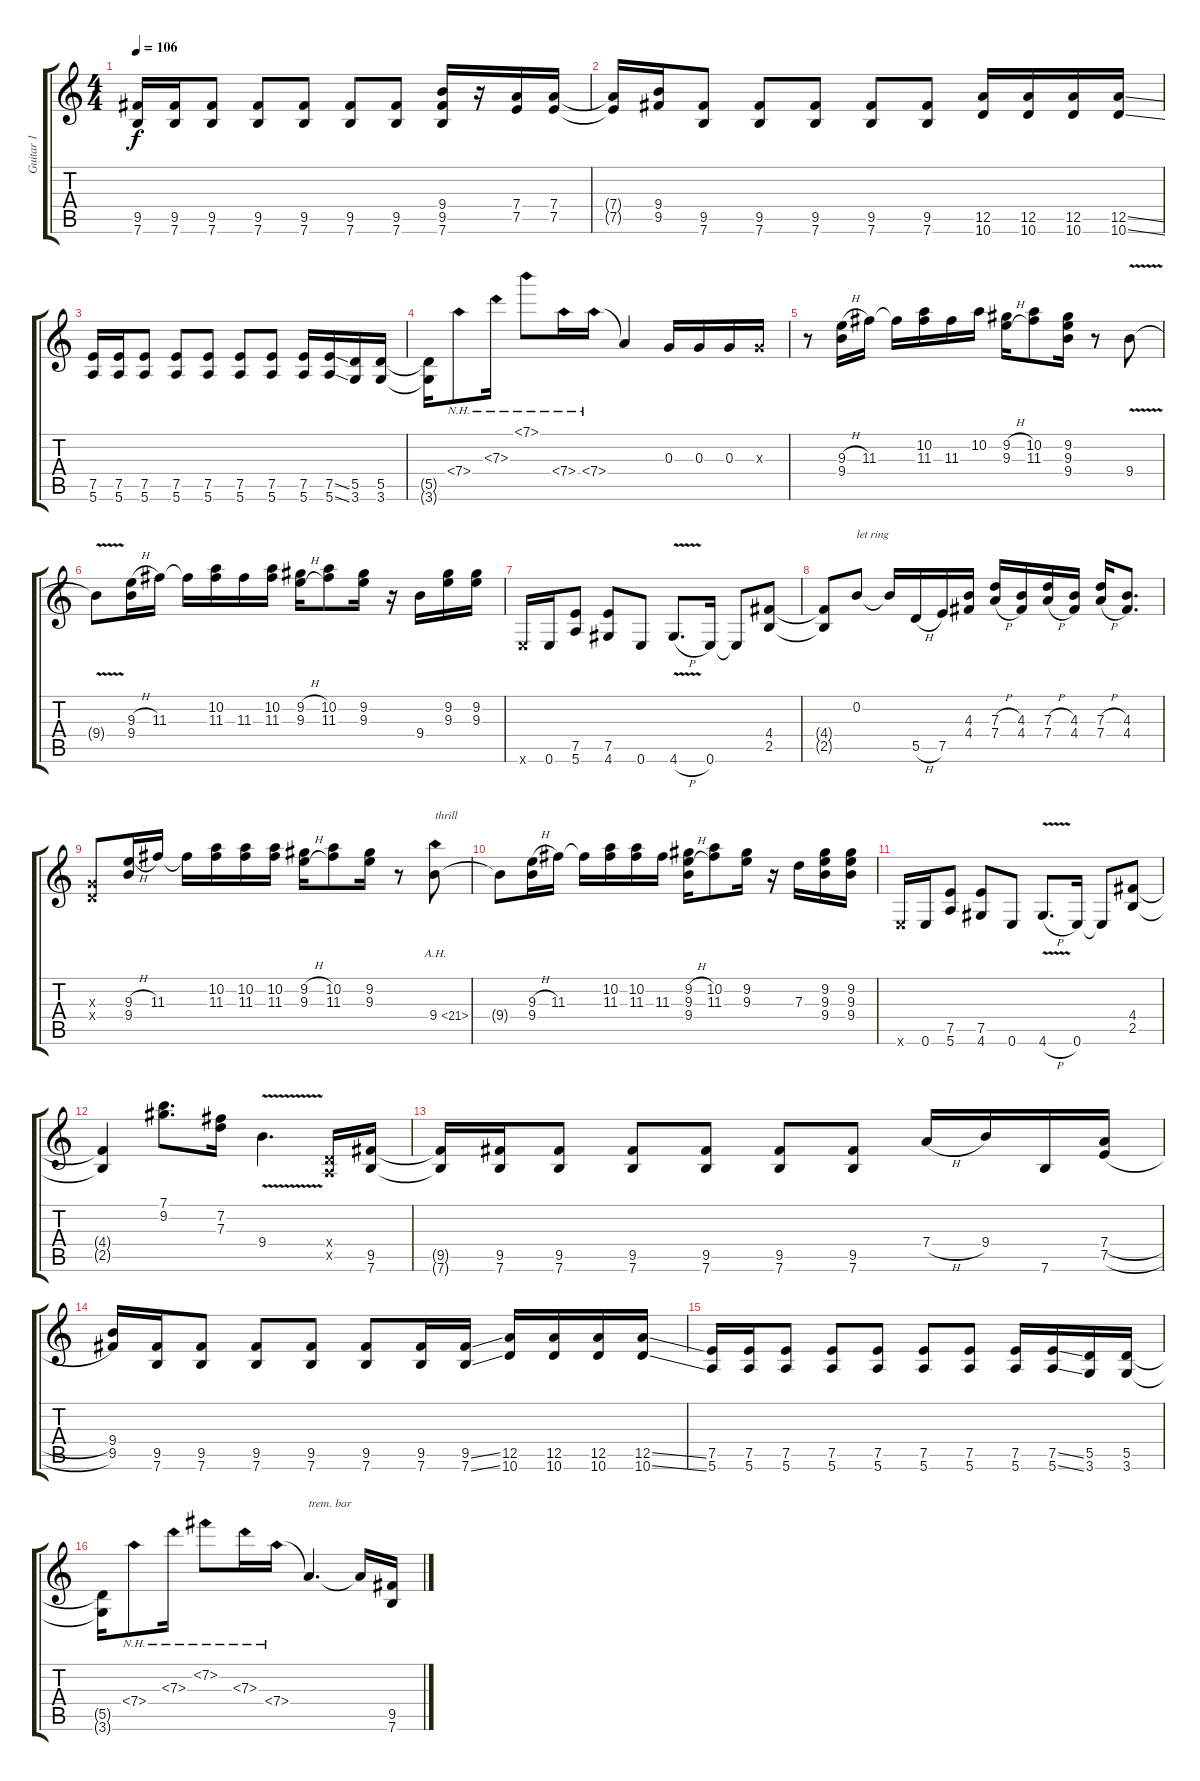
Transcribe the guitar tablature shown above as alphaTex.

\track ("Guitar 1" "Guitar 1") {instrument distortionguitar}
\staff {score tabs}
\tuning (E4 B3 G3 D3 A2 E2) {hide}
\ts (4 4)
\tempo 106
\clef g2
\ks c
(9.5{t} 7.6{t}).16{dy f} (9.5 7.6).16 (9.5 7.6).8 (9.5 7.6).8 (9.5 7.6).8 (9.5 7.6).8 (9.5 7.6).8 (9.4 9.5 7.6).16 r.16 (7.4 7.5).16 (7.4 7.5).16 |
(7.4{t} 7.5{t}).16 (9.4 9.5).16 (9.5 7.6).8 (9.5 7.6).8 (9.5 7.6).8 (9.5 7.6).8 (9.5 7.6).8 (12.5 10.6).16 (12.5 10.6).16 (12.5 10.6).16 (12.5{ss} 10.6{ss}).16 |
(7.5 5.6).16 (7.5 5.6).16 (7.5 5.6).8 (7.5 5.6).8 (7.5 5.6).8 (7.5 5.6).8 (7.5 5.6).8 (7.5 5.6).16 (7.5{ss} 5.6{ss}).16 (5.5 3.6).16 (5.5 3.6).16 |
(5.5{t} 3.6{t}).16 7.4{nh}.8 7.3{nh}.16 7.1{nh}.8 7.4{nh}.16 7.4{nh}.16 7.4{t}.4 0.3.16 0.3.16 0.3.16 0.3{x}.16 |
r.8 (9.3{h} 9.4).16 11.3.16 11.3{t}.16 (10.2 11.3).16 11.3.16 10.2.16 (9.2{h} 9.3{h}).16 (10.2 11.3).8 (9.2 9.3 9.4).16 r.8 9.4{v}.8 |
9.4{t}.8 (9.3{h} 9.4).16 11.3.16 11.3{t}.16 (10.2 11.3).16 11.3.16 (10.2 11.3).16 (9.2{h} 9.3{h}).16 (10.2 11.3).8 (9.2 9.3).16 r.16 9.4.16 (9.2 9.3).16 (9.2 9.3).16 |
0.6{x}.16 0.6.16 (7.5 5.6).8 (7.5 4.6).8 0.6.8 4.6{v h}.8{d} 0.6.16 0.6{t}.8 (4.4 2.5).8 |
(4.4{t} 2.5{t}).8 0.2.8{txt "let ring"} 0.2{t}.16 5.5{h}.16 7.5.16 (4.3 4.4).16 (7.3{h} 7.4{h}).16 (4.3 4.4).16 (7.3{h} 7.4{h}).16 (4.3 4.4).16 (7.3{h} 7.4{h}).16 (4.3 4.4).8{d} |
(0.3{x} 0.4{x}).8 (9.3{h} 9.4).16 11.3.16 11.3{t}.16 (10.2 11.3).16 (10.2 11.3).16 (10.2 11.3).16 (9.2{h} 9.3{h}).16 (10.2 11.3).8 (9.2 9.3).16 r.8 9.4{ah 12}.8{txt "thrill"} |
9.4{t}.8 (9.3{h} 9.4).16 11.3.16 11.3{t}.16 (10.2 11.3).16 (10.2 11.3).16 11.3.16 (9.2{h} 9.3{h} 9.4).16 (10.2 11.3).8 (9.2 9.3).16 r.16 7.3.16 (9.2 9.3 9.4).16 (9.2 9.3 9.4).16 |
0.6{x}.16 0.6.16 (7.5 5.6).8 (7.5 4.6).8 0.6.8 4.6{v h}.8{d} 0.6.16 0.6{t}.8 (4.4 2.5).8 |
(4.4{t} 2.5{t}).4 (7.1 9.2).8{d} (7.2 7.3).16 9.4{v}.4{d} (0.4{x} 0.5{x}).16 (9.5 7.6).16 |
(9.5{t} 7.6{t}).16 (9.5 7.6).16 (9.5 7.6).8 (9.5 7.6).8 (9.5 7.6).8 (9.5 7.6).8 (9.5 7.6).8 7.4{h}.16 9.4.16 7.6.16 (7.4{h} 7.5{h}).16 |
(9.4 9.5).16 (9.5 7.6).16 (9.5 7.6).8 (9.5 7.6).8 (9.5 7.6).8 (9.5 7.6).8 (9.5 7.6).16 (9.5{ss} 7.6{ss}).16 (12.5 10.6).16 (12.5 10.6).16 (12.5 10.6).16 (12.5{ss} 10.6{ss}).16 |
(7.5 5.6).16 (7.5 5.6).16 (7.5 5.6).8 (7.5 5.6).8 (7.5 5.6).8 (7.5 5.6).8 (7.5 5.6).8 (7.5 5.6).16 (7.5{ss} 5.6{ss}).16 (5.5 3.6).16 (5.5 3.6).16 |
(5.5{t} 3.6{t}).16 7.4{nh}.8 7.3{nh}.16 7.2{nh}.8 7.3{nh}.16 7.4{nh}.16 7.4{t}.4{d txt "trem. bar"} 7.4{t}.16 (9.5 7.6).16
